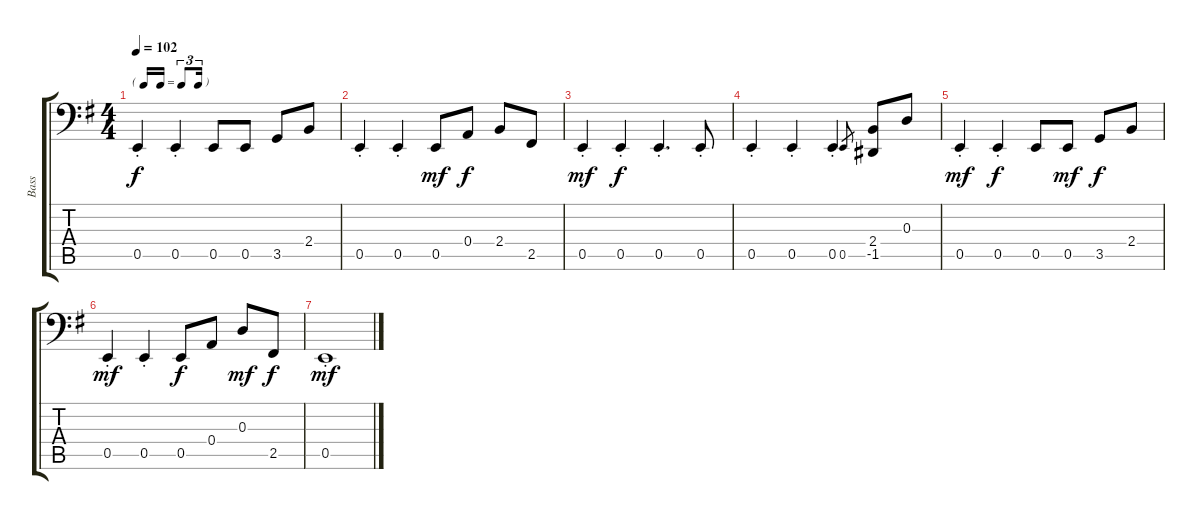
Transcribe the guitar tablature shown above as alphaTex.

\track ("Bass" "Bass") {instrument electricbassfinger}
\staff {score tabs}
\tuning (C3 G2 D2 A1 E1 B0) {hide}
\ts (4 4)
\tf triplet16th
\tempo 102
\clef f4
\ks g
0.5{st}.4{dy f} 0.5{st}.4 0.5.8 0.5.8 3.5.8 2.4.8 |
0.5{st}.4 0.5{st}.4 0.5.8{dy mf} 0.4.8{dy f} 2.4.8 2.5.8 |
0.5{st}.4{dy mf} 0.5{st}.4{dy f} 0.5{st}.4{d} 0.5{st}.8 |
0.5{st}.4 0.5{st}.4 0.5{st}.4 0.5.8{gr} (2.4 -1.5).8 0.3.8 |
0.5{st}.4{dy mf} 0.5{st}.4{dy f} 0.5.8 0.5.8{dy mf} 3.5.8{dy f} 2.4.8 |
0.5{st}.4{dy mf} 0.5{st}.4 0.5.8{dy f} 0.4.8 0.3.8{dy mf} 2.5.8{dy f} |
0.5{st}.1{dy mf}
